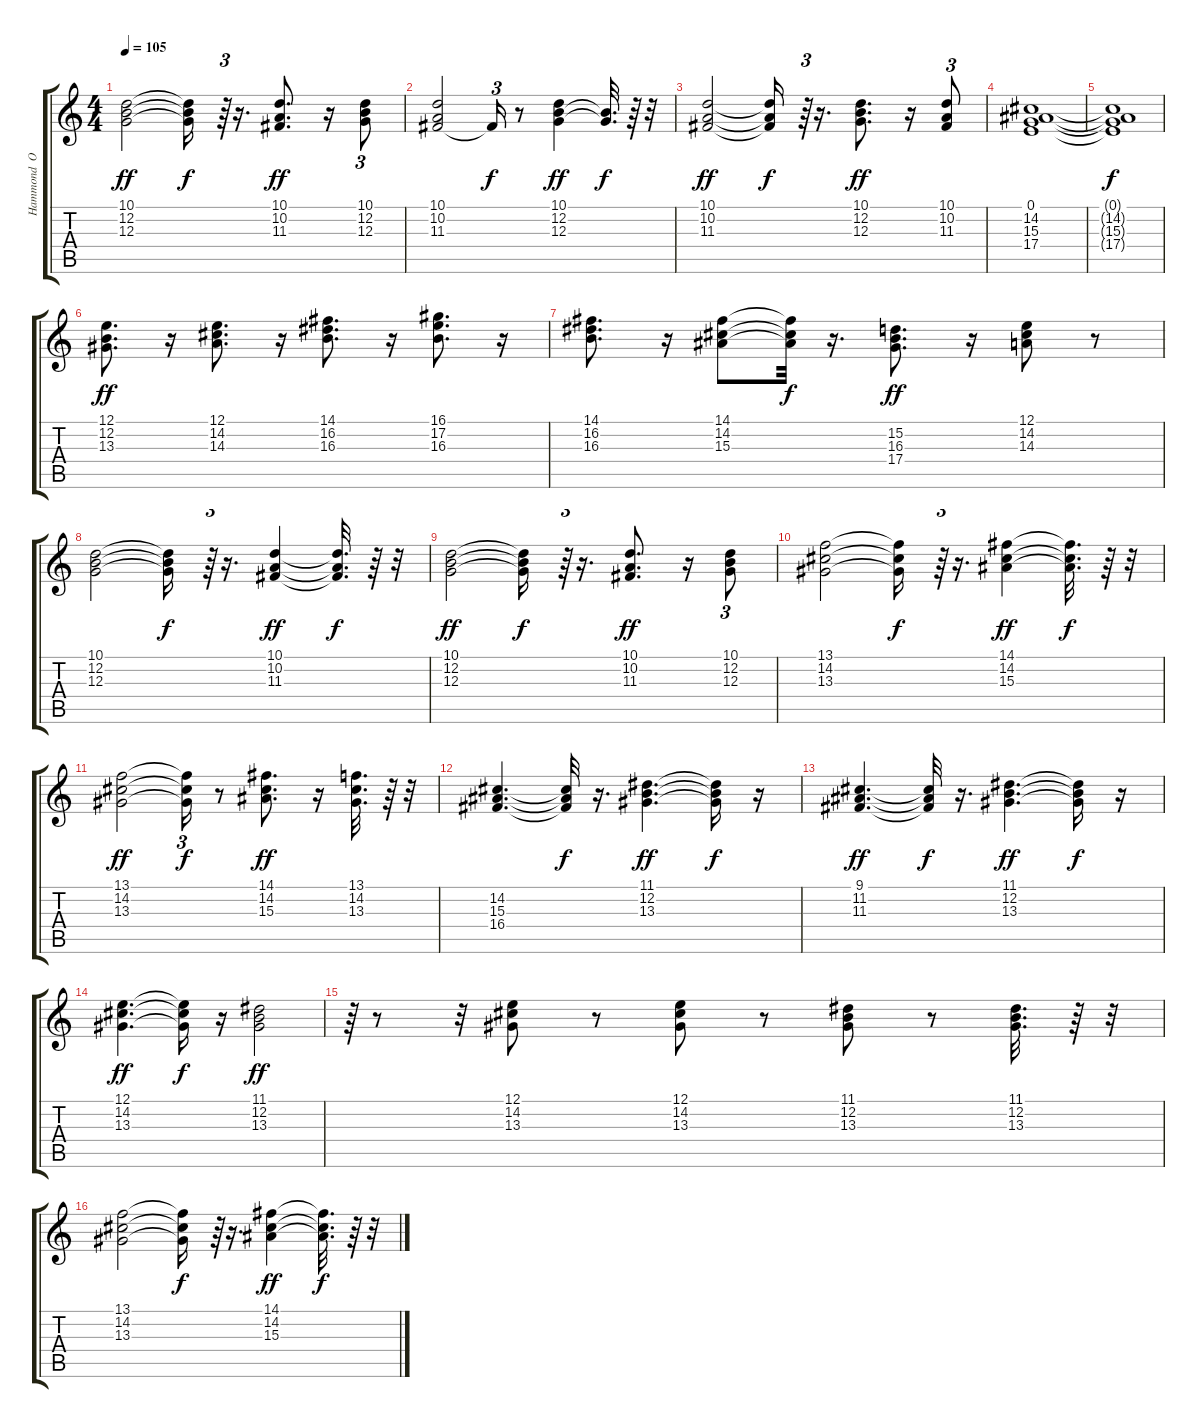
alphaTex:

\track ("Hammond  Organ" "Hammond  O") {instrument drawbarorgan}
\staff {score tabs}
\tuning (E4 B3 G3 D3 A2 E2) {hide}
\ts (4 4)
\tempo 105
\clef g2
\ks c
(10.1 12.2 12.3).2{dy ff} (10.1{t} 12.2{t} 12.3{t}).16{dy f} r.64{tu (3 2)} r.16{d} (10.1 10.2 11.3).8{d dy ff} r.16 (10.1 12.2 12.3).8{tu (3 2)} |
(10.1 10.2 11.3).2 11.3{t}.16{tu (3 2) dy f} r.8 (10.1 12.2 12.3).4{dy ff} (12.2{t} 12.3{t}).32{d dy f} r.64 r.32 |
(10.1 10.2 11.3).2{dy ff} (10.1{t} 10.2{t} 11.3{t}).16{dy f} r.64{tu (3 2)} r.16{d} (10.1 12.2 12.3).8{d dy ff} r.16 (10.1 10.2 11.3).8{tu (3 2)} |
(0.1 14.2 15.3 17.4).1{volume 2} |
(0.1{t} 14.2{t} 15.3{t} 17.4{t}).1{dy f} |
(12.1 12.2 13.3).8{d dy ff volume 11} r.16 (12.1 14.2 14.3).8{d} r.16 (14.1 16.2 16.3).8{d} r.16 (16.1 17.2 16.3).8{d} r.16 |
(14.1 16.2 16.3).8{d} r.16 (14.1 14.2 15.3).8 (14.1{t} 14.2{t} 15.3{t}).32{dy f} r.16{d} (15.2 16.3 17.4).8{d dy ff} r.16 (12.1 14.2 14.3).8 r.8 |
(10.1 12.2 12.3).2 (10.1{t} 12.2{t} 12.3{t}).16{dy f} r.64{tu (3 2)} r.16{d} (10.1 10.2 11.3).4{dy ff} (10.1{t} 10.2{t} 11.3{t}).32{d dy f} r.64 r.32 |
(10.1 12.2 12.3).2{dy ff} (10.1{t} 12.2{t} 12.3{t}).16{dy f} r.64{tu (3 2)} r.16{d} (10.1 10.2 11.3).8{d dy ff} r.16 (10.1 12.2 12.3).8{tu (3 2)} |
(13.1 14.2 13.3).2 (13.1{t} 14.2{t} 13.3{t}).16{dy f} r.64{tu (3 2)} r.16{d} (14.1 14.2 15.3).4{dy ff} (14.1{t} 14.2{t} 15.3{t}).32{d dy f} r.64 r.32 |
(13.1 14.2 13.3).2{dy ff} (13.1{t} 14.2{t} 13.3{t}).16{tu (3 2) dy f} r.8 (14.1 14.2 15.3).8{d dy ff} r.16 (13.1 14.2 13.3).32{d} r.64 r.32 |
(14.2 15.3 16.4).4{d volume 6} (14.2{t} 15.3{t} 16.4{t}).32{dy f} r.16{d} (11.1 12.2 13.3).4{d dy ff} (11.1{t} 12.2{t} 13.3{t}).16{dy f} r.16 |
(9.1 11.2 11.3).4{d dy ff} (9.1{t} 11.2{t} 11.3{t}).32{dy f} r.16{d} (11.1 12.2 13.3).4{d dy ff} (11.1{t} 12.2{t} 13.3{t}).16{dy f} r.16 |
(12.1 14.2 13.3).4{d dy ff} (12.1{t} 14.2{t} 13.3{t}).16{dy f} r.16 (11.1 12.2 13.3).2{dy ff} |
r.64{tu (3 2)} r.8 r.32 (12.1 14.2 13.3).8{volume 11} r.8 (12.1 14.2 13.3).8 r.8 (11.1 12.2 13.3).8 r.8 (11.1 12.2 13.3).32{d} r.64 r.32 |
(13.1 14.2 13.3).2 (13.1{t} 14.2{t} 13.3{t}).16{dy f} r.64{tu (3 2)} r.16{d} (14.1 14.2 15.3).4{dy ff} (14.1{t} 14.2{t} 15.3{t}).32{d dy f} r.64 r.32
